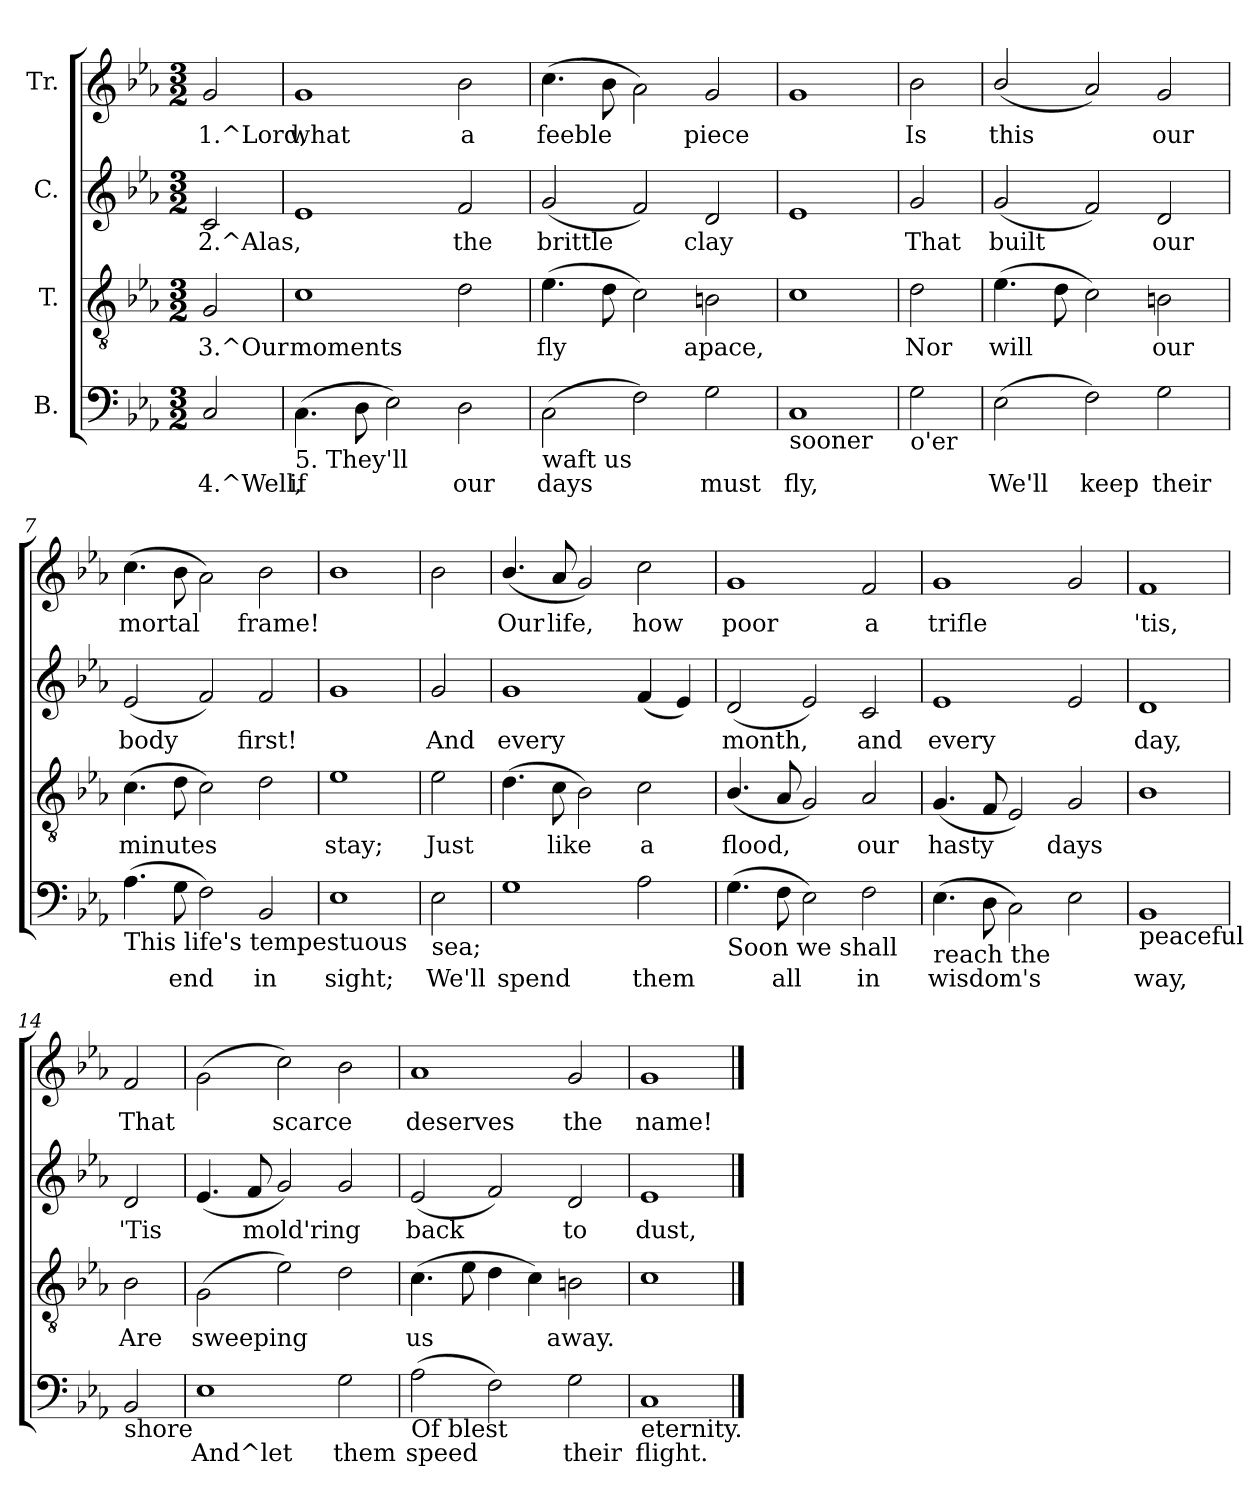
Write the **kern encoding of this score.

**kern	**text	**kern	**text	**kern	**text	**kern	**text
*part4	*part4	*part3	*part3	*part2	*part2	*part1	*part1
*staff4	*staff4	*staff3	*staff3	*staff2	*staff2	*staff1	*staff1
*I"B.	*	*I"T.	*	*I"C.	*	*I"Tr.	*
!!LO:PB:g=z
*stria5	*	*stria5	*	*stria5	*	*stria5	*
*clefF4	*	*clefGv2	*	*clefG2	*	*clefG2	*
*k[b-e-a-]	*	*k[b-e-a-]	*	*k[b-e-a-]	*	*k[b-e-a-]	*
*E-:	*	*E-:	*	*E-:	*	*E-:	*
*M3/2	*	*M3/2	*	*M3/2	*	*M3/2	*
=1	=1	=1	=1	=1	=1	=1	=1
!	!LO:LY:b:rj	!	!LO:LY:b:rj	!	!LO:LY:b:rj	!	!LO:LY:b:rj
2C/	4.^Well,	2G/	3.^Our	2c/	2.^Alas,	2g/	1.^Lord,
=2	=2	=2	=2	=2	=2	=2	=2
!LO:TX:b:t=5. They'll	!	!	!	!	!	!	!
!	!LO:LY:b:rj	!	!LO:LY:b:rj	!	!LO:LY:b:rj	!	!LO:LY:b:rj
(>4.C\	if	1c	moments	1e-	.	1g	what
!	!LO:LY:b:rj	!	!	!	!	!	!
8D\	.	.	.	.	.	.	.
!	!LO:LY:b:rj	!	!	!	!	!	!
2E-\)	.	.	.	.	.	.	.
!	!LO:LY:b:rj	!	!LO:LY:b:rj	!	!LO:LY:b:rj	!	!LO:LY:b:rj
2D\	our	2d\	.	2f/	the	2b-\	a
=3	=3	=3	=3	=3	=3	=3	=3
!LO:TX:b:t=waft us	!	!	!	!	!	!	!
!	!LO:LY:b:rj	!	!LO:LY:b:rj	!	!LO:LY:b:rj	!	!LO:LY:b:rj
(>2C\	days	(>4.e-\	fly	(<2g/	brittle	(>4.cc\	feeble
!	!	!	!LO:LY:b:rj	!	!	!	!LO:LY:b:rj
.	.	8d\	.	.	.	8b-\	.
!	!LO:LY:b:rj	!	!LO:LY:b:rj	!	!LO:LY:b:rj	!	!LO:LY:b:rj
2F\)	.	2c\)	.	2f/)	.	2a-\)	.
!	!LO:LY:b:rj	!	!LO:LY:b:rj	!	!LO:LY:b:rj	!	!LO:LY:b:rj
2G\	must	2Bn\	apace,	2d/	clay	2g/	piece
=4	=4	=4	=4	=4	=4	=4	=4
!LO:TX:b:t=sooner	!	!	!	!	!	!	!
!	!LO:LY:b:rj	!	!LO:LY:b:rj	!	!LO:LY:b:rj	!	!LO:LY:b:rj
1C	fly,	1c	.	1e-	.	1g	.
=5	=5	=5	=5	=5	=5	=5	=5
!LO:TX:b:t=o'er	!	!	!	!	!	!	!
!	!LO:LY:b:rj	!	!LO:LY:b:rj	!	!LO:LY:b:rj	!	!LO:LY:b:rj
2G\	.	2d\	Nor	2g/	That	2b-\	Is
=6	=6	=6	=6	=6	=6	=6	=6
!	!LO:LY:b:rj	!	!LO:LY:b:rj	!	!LO:LY:b:rj	!	!LO:LY:b:rj
(>2E-\	We'll	(>4.e-\	will	(<2g/	built	(<2b->/	this
!	!	!	!LO:LY:b:rj	!	!	!	!
.	.	8d\	.	.	.	.	.
!	!LO:LY:b:rj	!	!LO:LY:b:rj	!	!LO:LY:b:rj	!	!LO:LY:b:rj
2F\)	keep	2c\)	.	2f/)	.	2a-/)	.
!	!LO:LY:b:rj	!	!LO:LY:b:rj	!	!LO:LY:b:rj	!	!LO:LY:b:rj
2G\	their	2Bn\	our	2d/	our	2g/	our
=7	=7	=7	=7	=7	=7	=7	=7
!LO:TX:b:t=This life's tempestuous	!	!	!	!	!	!	!
!	!LO:LY:b:rj	!	!LO:LY:b:rj	!	!LO:LY:b:rj	!	!LO:LY:b:rj
(>4.A-\	.	(>4.c\	minutes	(<2e-/	body	(>4.cc\	mortal
!	!LO:LY:b:rj	!	!LO:LY:b:rj	!	!	!	!LO:LY:b:rj
8G\	end	8d\	.	.	.	8b-\	.
!	!LO:LY:b:rj	!	!LO:LY:b:rj	!	!LO:LY:b:rj	!	!LO:LY:b:rj
2F\)	.	2c\)	.	2f/)	.	2a-\)	.
!	!LO:LY:b:rj	!	!LO:LY:b:rj	!	!LO:LY:b:rj	!	!LO:LY:b:rj
2BB-/	in	2d\	.	2f/	first!	2b-\	frame!
=8	=8	=8	=8	=8	=8	=8	=8
!	!LO:LY:b:rj	!	!LO:LY:b:rj	!	!LO:LY:b:rj	!	!LO:LY:b:rj
1E-	sight;	1e-	stay;	1g	.	1b-	.
=9	=9	=9	=9	=9	=9	=9	=9
!LO:TX:b:t=sea;	!	!	!	!	!	!	!
!	!LO:LY:b:rj	!	!LO:LY:b:rj	!	!LO:LY:b:rj	!	!LO:LY:b:rj
2E-\	We'll	2e-\	Just	2g/	And	2b-\	.
=10	=10	=10	=10	=10	=10	=10	=10
!	!LO:LY:b:rj	!	!LO:LY:b:rj	!	!LO:LY:b:rj	!	!LO:LY:b:rj
1G	spend	(>4.d\	.	1g	every	(<4.b-/	Our
!	!	!	!LO:LY:b:rj	!	!	!	!LO:LY:b:rj
.	.	8c\	like	.	.	8a-/	life,
!	!	!	!LO:LY:b:rj	!	!	!	!LO:LY:b:rj
.	.	2B-\)	.	.	.	2g/)	.
!	!LO:LY:b:rj	!	!LO:LY:b:rj	!	!LO:LY:b:rj	!	!LO:LY:b:rj
2A-\	them	2c\	a	(<4f/	.	2cc\	how
!	!	!	!	!	!LO:LY:b:rj	!	!
.	.	.	.	4e-/)	.	.	.
=11	=11	=11	=11	=11	=11	=11	=11
!LO:TX:b:t=Soon we shall	!	!	!	!	!	!	!
!	!LO:LY:b:rj	!	!LO:LY:b:rj	!	!LO:LY:b:rj	!	!LO:LY:b:rj
(>4.G\	.	(<4.B-/	flood,	(<2d/	month,	1g	poor
!	!LO:LY:b:rj	!	!LO:LY:b:rj	!	!	!	!
8F\	all	8A-/	.	.	.	.	.
!	!LO:LY:b:rj	!	!LO:LY:b:rj	!	!LO:LY:b:rj	!	!
2E-\)	.	2G/)	.	2e-/)	.	.	.
!	!LO:LY:b:rj	!	!LO:LY:b:rj	!	!LO:LY:b:rj	!	!LO:LY:b:rj
2F\	in	2A-/	our	2c/	and	2f>/	a
=12	=12	=12	=12	=12	=12	=12	=12
!LO:TX:b:t=reach the	!	!	!	!	!	!	!
!	!LO:LY:b:rj	!	!LO:LY:b:rj	!	!LO:LY:b:rj	!	!LO:LY:b:rj
(>4.E-\	wisdom's	(<4.G/	hasty	1e-	every	1g	trifle
!	!LO:LY:b:rj	!	!LO:LY:b:rj	!	!	!	!
8D\	.	8F/	.	.	.	.	.
!	!LO:LY:b:rj	!	!LO:LY:b:rj	!	!	!	!
2C\)	.	2E-/)	.	.	.	.	.
!	!LO:LY:b:rj	!	!LO:LY:b:rj	!	!LO:LY:b:rj	!	!LO:LY:b:rj
2E-\	.	2G/	days	2e-/	.	2g/	.
=13	=13	=13	=13	=13	=13	=13	=13
!LO:TX:b:t=peaceful	!	!	!	!	!	!	!
!	!LO:LY:b:rj	!	!LO:LY:b:rj	!	!LO:LY:b:rj	!	!LO:LY:b:rj
1BB-	way,	1B-	.	1d	day,	1f	'tis,
=14	=14	=14	=14	=14	=14	=14	=14
!LO:TX:b:t=shore	!	!	!	!	!	!	!
!	!LO:LY:b:rj	!	!LO:LY:b:rj	!	!LO:LY:b:rj	!	!LO:LY:b:rj
2BB-/	.	2B-\	Are	2d/	'Tis	2f/	That
=15	=15	=15	=15	=15	=15	=15	=15
!	!LO:LY:b:rj	!	!LO:LY:b:rj	!	!LO:LY:b:rj	!	!LO:LY:b:rj
1E-	And^let	(>2G\	sweeping	(<4.e-/	.	(>2g\	.
!	!	!	!	!	!LO:LY:b:rj	!	!
.	.	.	.	8f/	mold'ring	.	.
!	!	!	!LO:LY:b:rj	!	!LO:LY:b:rj	!	!LO:LY:b:rj
.	.	2e-\)	.	2g/)	.	2cc\)	scarce
!	!LO:LY:b:rj	!	!LO:LY:b:rj	!	!LO:LY:b:rj	!	!LO:LY:b:rj
2G\	them	2d\	.	2g/	.	2b-\	.
=16	=16	=16	=16	=16	=16	=16	=16
!LO:TX:b:t=Of blest	!	!	!	!	!	!	!
!	!LO:LY:b:rj	!	!LO:LY:b:rj	!	!LO:LY:b:rj	!	!LO:LY:b:rj
(>2A-\	speed	(>4.c\	us	(<2e-/	back	1a-	deserves
!	!	!	!LO:LY:b:rj	!	!	!	!
.	.	8e-\	.	.	.	.	.
!	!LO:LY:b:rj	!	!LO:LY:b:rj	!	!LO:LY:b:rj	!	!
2F\)	.	4d\	.	2f/)	.	.	.
!	!	!	!LO:LY:b:rj	!	!	!	!
.	.	4c\)	.	.	.	.	.
!	!LO:LY:b:rj	!	!LO:LY:b:rj	!	!LO:LY:b:rj	!	!LO:LY:b:rj
2G\	their	2Bn\	away.	2d/	to	2g/	the
=17	=17	=17	=17	=17	=17	=17	=17
!LO:TX:b:t=eternity.	!	!	!	!	!	!	!
!	!LO:LY:b:rj	!	!LO:LY:b:rj	!	!LO:LY:b:rj	!	!LO:LY:b:rj
1C	flight.	1c	.	1e-	dust,	1g	name!
==	==	==	==	==	==	==	==
*-	*-	*-	*-	*-	*-	*-	*-
